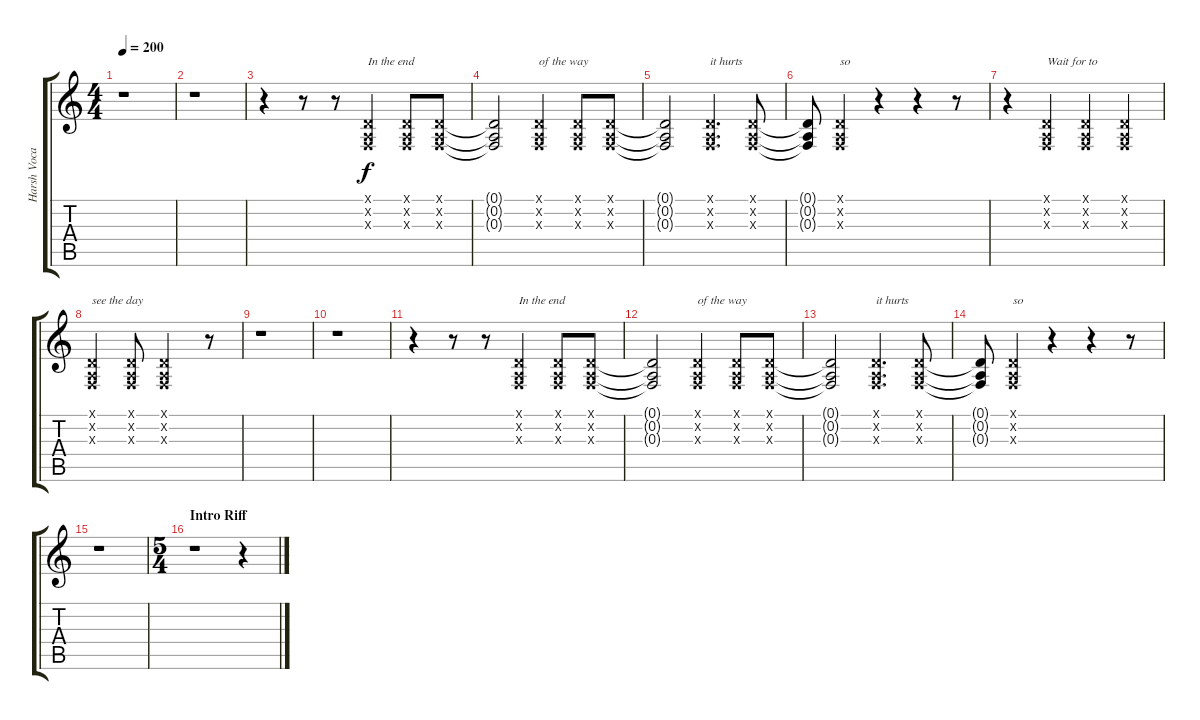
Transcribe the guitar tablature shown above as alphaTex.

\track ("Harsh Vocals (Petri)" "Harsh Voca") {instrument timpani}
\staff {score tabs}
\tuning (D4 A3 F3 C3 G2 D2) {hide}
\ts (4 4)
\tempo 200
\clef g2
\ks c
r.1{dy f} |
r.1 |
r.4 r.8 r.8 (0.1{x} 0.2{x} 0.3{x}).4{txt "In the end"} (0.1{x} 0.2{x} 0.3{x}).8 (0.1{x} 0.2{x} 0.3{x}).8 |
(0.1{t} 0.2{t} 0.3{t}).2 (0.1{x} 0.2{x} 0.3{x}).4{txt "of the way"} (0.1{x} 0.2{x} 0.3{x}).8 (0.1{x} 0.2{x} 0.3{x}).8 |
(0.1{t} 0.2{t} 0.3{t}).2 (0.1{x} 0.2{x} 0.3{x}).4{d txt "it hurts"} (0.1{x} 0.2{x} 0.3{x}).8 |
(0.1{t} 0.2{t} 0.3{t}).8 (0.1{x} 0.2{x} 0.3{x}).4{txt "so"} r.4 r.4 r.8 |
r.4 (0.1{x} 0.2{x} 0.3{x}).4{txt "Wait for to"} (0.1{x} 0.2{x} 0.3{x}).4 (0.1{x} 0.2{x} 0.3{x}).4 |
(0.1{x} 0.2{x} 0.3{x}).4{txt "see the day"} (0.1{x} 0.2{x} 0.3{x}).8 (0.1{x} 0.2{x} 0.3{x}).2 r.8 |
r.1 |
r.1 |
r.4 r.8 r.8 (0.1{x} 0.2{x} 0.3{x}).4{txt "In the end"} (0.1{x} 0.2{x} 0.3{x}).8 (0.1{x} 0.2{x} 0.3{x}).8 |
(0.1{t} 0.2{t} 0.3{t}).2 (0.1{x} 0.2{x} 0.3{x}).4{txt "of the way"} (0.1{x} 0.2{x} 0.3{x}).8 (0.1{x} 0.2{x} 0.3{x}).8 |
(0.1{t} 0.2{t} 0.3{t}).2 (0.1{x} 0.2{x} 0.3{x}).4{d txt "it hurts"} (0.1{x} 0.2{x} 0.3{x}).8 |
(0.1{t} 0.2{t} 0.3{t}).8 (0.1{x} 0.2{x} 0.3{x}).4{txt "so"} r.4 r.4 r.8 |
r.1 |
\ts (5 4)
\section ("" "Intro Riff")
r.1 r.4
